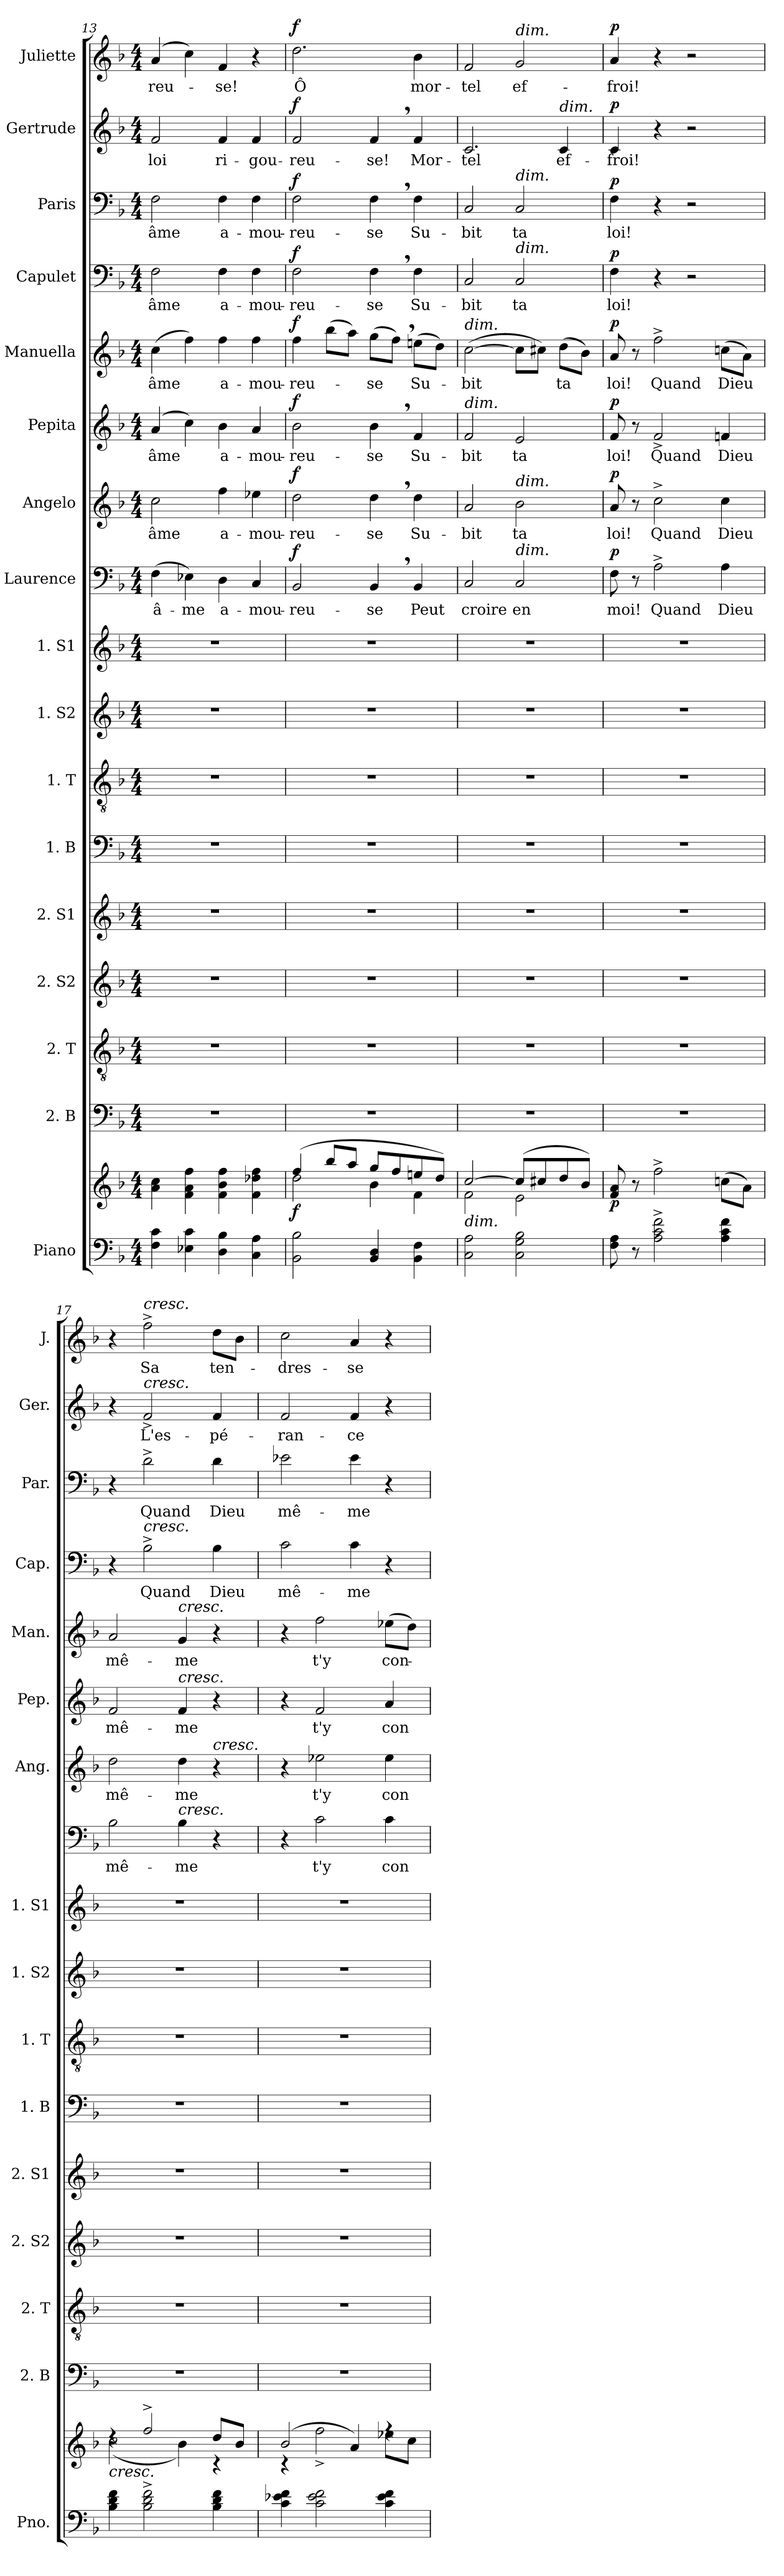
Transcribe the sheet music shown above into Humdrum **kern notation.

**kern	**kern	**dynam	**kern	**kern	**kern	**kern	**kern	**kern	**kern	**kern	**kern	**text	**dynam	**kern	**text	**dynam	**kern	**text	**dynam	**kern	**text	**dynam	**kern	**text	**dynam	**kern	**text	**dynam	**kern	**text	**dynam	**kern	**text	**dynam
*part17	*part17	*part17	*part16	*part15	*part14	*part13	*part12	*part11	*part10	*part9	*part8	*part8	*part8	*part7	*part7	*part7	*part6	*part6	*part6	*part5	*part5	*part5	*part4	*part4	*part4	*part3	*part3	*part3	*part2	*part2	*part2	*part1	*part1	*part1
*staff18	*staff17	*staff17/18	*staff16	*staff15	*staff14	*staff13	*staff12	*staff11	*staff10	*staff9	*staff8	*staff8	*staff8	*staff7	*staff7	*staff7	*staff6	*staff6	*staff6	*staff5	*staff5	*staff5	*staff4	*staff4	*staff4	*staff3	*staff3	*staff3	*staff2	*staff2	*staff2	*staff1	*staff1	*staff1
*I"Piano	*	*	*I"2. B	*I"2. T	*I"2. S2	*I"2. S1	*I"1. B	*I"1. T	*I"1. S2	*I"1. S1	*I"Laurence	*	*	*I"Angelo	*	*	*I"Pepita	*	*	*I"Manuella	*	*	*I"Capulet	*	*	*I"Paris	*	*	*I"Gertrude	*	*	*I"Juliette	*	*
*I'Pno.	*	*	*I'2. B	*I'2. T	*I'2. S2	*I'2. S1	*I'1. B	*I'1. T	*I'1. S2	*I'1. S1	*	*	*	*I'Ang.	*	*	*I'Pep.	*	*	*I'Man.	*	*	*I'Cap.	*	*	*I'Par.	*	*	*I'Ger.	*	*	*I'J.	*	*
*clefF4	*clefG2	*	*clefF4	*clefGv2	*clefG2	*clefG2	*clefF4	*clefGv2	*clefG2	*clefG2	*clefF4	*	*	*clefG2	*	*	*clefG2	*	*	*clefG2	*	*	*clefF4	*	*	*clefF4	*	*	*clefG2	*	*	*clefG2	*	*
*k[b-]	*k[b-]	*	*k[b-]	*k[b-]	*k[b-]	*k[b-]	*k[b-]	*k[b-]	*k[b-]	*k[b-]	*k[b-]	*	*	*k[b-]	*	*	*k[b-]	*	*	*k[b-]	*	*	*k[b-]	*	*	*k[b-]	*	*	*k[b-]	*	*	*k[b-]	*	*
*M4/4	*M4/4	*	*M4/4	*M4/4	*M4/4	*M4/4	*M4/4	*M4/4	*M4/4	*M4/4	*M4/4	*	*	*M4/4	*	*	*M4/4	*	*	*M4/4	*	*	*M4/4	*	*	*M4/4	*	*	*M4/4	*	*	*M4/4	*	*
=13	=13	=13	=13	=13	=13	=13	=13	=13	=13	=13	=13	=13	=13	=13	=13	=13	=13	=13	=13	=13	=13	=13	=13	=13	=13	=13	=13	=13	=13	=13	=13	=13	=13	=13
!	!	!	!	!	!	!	!	!	!	!	!	!LO:LY:b	!	!	!LO:LY:b	!	!	!LO:LY:b	!	!	!LO:LY:b	!	!	!LO:LY:b	!	!	!LO:LY:b	!	!	!LO:LY:b	!	!	!LO:LY:b	!
4F\ 4c\	4a\ 4cc\	.	1r	1r	1r	1r	1r	1r	1r	1r	(>4F\	â-	.	2cc\	âme	.	(>4a/	âme	.	(>4cc\	âme	.	2F\	âme	.	2F\	âme	.	2f/	loi	.	(>4a/	-reu-	.
!	!	!	!	!	!	!	!	!	!	!	!	!LO:LY:b	!	!	!	!	!	!	!	!	!	!	!	!	!	!	!	!	!	!	!	!	!	!
4E-X\ 4c\	4f\ 4a\ 4ff\	.	.	.	.	.	.	.	.	.	4E-X\)	-me	.	.	.	.	4cc\)	.	.	4ff\)	.	.	.	.	.	.	.	.	.	.	.	4cc\)	.	.
!	!	!	!	!	!	!	!	!	!	!	!	!LO:LY:b	!	!	!LO:LY:b	!	!	!LO:LY:b	!	!	!LO:LY:b	!	!	!LO:LY:b	!	!	!LO:LY:b	!	!	!LO:LY:b	!	!	!LO:LY:b	!
4D\ 4B-\	4f\ 4b-\ 4ff\	.	.	.	.	.	.	.	.	.	4D\	a-	.	4ff\	a-	.	4b-\	a-	.	4ff\	a-	.	4F\	a-	.	4F\	a-	.	4f/	ri-	.	4f/	-se!	.
!	!	!	!	!	!	!	!	!	!	!	!	!LO:LY:b	!	!	!LO:LY:b	!	!	!LO:LY:b	!	!	!LO:LY:b	!	!	!LO:LY:b	!	!	!LO:LY:b	!	!	!LO:LY:b	!	!	!	!
4C\ 4A\	4f\ 4dd-X\ 4ff\	.	.	.	.	.	.	.	.	.	4C/	-mou-	.	4ee-X\	-mou-	.	4a/	-mou-	.	4ff\	-mou-	.	4F\	-mou-	.	4F\	-mou-	.	4f/	-gou-	.	4r	.	.
=14	=14	=14	=14	=14	=14	=14	=14	=14	=14	=14	=14	=14	=14	=14	=14	=14	=14	=14	=14	=14	=14	=14	=14	=14	=14	=14	=14	=14	=14	=14	=14	=14	=14	=14
*	*^	*	*	*	*	*	*	*	*	*	*	*	*	*	*	*	*	*	*	*	*	*	*	*	*	*	*	*	*	*	*	*	*	*
!	!	!	!LO:DY:b	!	!	!	!	!	!	!	!	!	!LO:LY:b	!LO:DY:a	!	!LO:LY:b	!LO:DY:a	!	!LO:LY:b	!LO:DY:a	!	!LO:LY:b	!LO:DY:a	!	!LO:LY:b	!LO:DY:a	!	!LO:LY:b	!LO:DY:a	!	!LO:LY:b	!LO:DY:a	!	!LO:LY:b	!LO:DY:a
2BB-\ 2B-\	(>4ff/	2dd\	f	1r	1r	1r	1r	1r	1r	1r	1r	2BB-/	-reu-	f	2dd\	-reu-	f	2b-\	-reu-	f	4ff\	-reu-	f	2F\	-reu-	f	2F\	-reu-	f	2f/	-reu-	f	2.dd\	Ô	f
.	8bb-/L	.	.	.	.	.	.	.	.	.	.	.	.	.	.	.	.	.	.	.	(>8bb-\L	.	.	.	.	.	.	.	.	.	.	.	.	.	.
.	8aa/J	.	.	.	.	.	.	.	.	.	.	.	.	.	.	.	.	.	.	.	8aa\J)	.	.	.	.	.	.	.	.	.	.	.	.	.	.
!	!	!	!	!	!	!	!	!	!	!	!	!	!LO:LY:b	!	!	!LO:LY:b	!	!	!LO:LY:b	!	!	!LO:LY:b	!	!	!LO:LY:b	!	!	!LO:LY:b	!	!	!LO:LY:b	!	!	!	!
4BB-/ 4D/	8gg/L	4b-\	.	.	.	.	.	.	.	.	.	4BB-,/	-se	.	4dd,\	-se	.	4b-,\	-se	.	(>8gg\L	-se	.	4F,\	-se	.	4F,\	-se	.	4f,/	-se!	.	.	.	.
.	8ff/	.	.	.	.	.	.	.	.	.	.	.	.	.	.	.	.	.	.	.	8ff,\J)	.	.	.	.	.	.	.	.	.	.	.	.	.	.
!	!	!	!	!	!	!	!	!	!	!	!	!	!LO:LY:b	!	!	!LO:LY:b	!	!	!LO:LY:b	!	!	!LO:LY:b	!	!	!LO:LY:b	!	!	!LO:LY:b	!	!	!LO:LY:b	!	!	!LO:LY:b	!
4BB-\ 4F\	8een/	4f\	.	.	.	.	.	.	.	.	.	4BB-/	Peut	.	4dd\	Su-	.	4f/	Su-	.	(>8een\L	Su-	.	4F\	Su-	.	4F\	Su-	.	4f/	Mor-	.	4b-\	mor-	.
.	8dd/J)	.	.	.	.	.	.	.	.	.	.	.	.	.	.	.	.	.	.	.	8dd\J)	.	.	.	.	.	.	.	.	.	.	.	.	.	.
=15	=15	=15	=15	=15	=15	=15	=15	=15	=15	=15	=15	=15	=15	=15	=15	=15	=15	=15	=15	=15	=15	=15	=15	=15	=15	=15	=15	=15	=15	=15	=15	=15	=15	=15	=15
!	!	!	!	!	!	!	!	!	!	!	!	!	!	!	!	!	!	!	!	!	!LO:TX:a:i:t=dim.	!	!	!	!	!	!	!	!	!	!	!	!	!	!
!	!	!	!	!	!	!	!	!	!	!	!	!	!	!	!	!	!	!LO:TX:a:i:t=dim.	!	!	!	!	!	!	!	!	!	!	!	!	!	!	!	!	!
!	!LO:TX:b:i:t=dim.	!	!	!	!	!	!	!	!	!	!	!	!	!	!	!	!	!	!	!	!	!	!	!	!	!	!	!	!	!	!	!	!	!	!
!	!	!	!	!	!	!	!	!	!	!	!	!	!LO:LY:b	!	!	!LO:LY:b	!	!	!LO:LY:b	!	!	!LO:LY:b	!	!	!LO:LY:b	!	!	!LO:LY:b	!	!	!LO:LY:b	!	!	!LO:LY:b	!
2C\ 2A\	[2cc/	2f\	.	1r	1r	1r	1r	1r	1r	1r	1r	2C/	croire	.	2a/	-bit	.	2f/	-bit	.	(>[2cc\	-bit	.	2C/	-bit	.	2C/	-bit	.	2.c/	-tel	.	2f/	-tel	.
!	!	!	!	!	!	!	!	!	!	!	!	!	!	!	!	!	!	!	!	!	!	!	!	!	!	!	!	!	!	!	!	!	!LO:TX:a:i:t=dim.	!	!
!	!	!	!	!	!	!	!	!	!	!	!	!	!	!	!	!	!	!	!	!	!	!	!	!	!	!	!LO:TX:a:i:t=dim.	!	!	!	!	!	!	!	!
!	!	!	!	!	!	!	!	!	!	!	!	!	!	!	!	!	!	!	!	!	!	!	!	!LO:TX:a:i:t=dim.	!	!	!	!	!	!	!	!	!	!	!
!	!	!	!	!	!	!	!	!	!	!	!	!	!	!	!LO:TX:a:i:t=dim.	!	!	!	!	!	!	!	!	!	!	!	!	!	!	!	!	!	!	!	!
!	!	!	!	!	!	!	!	!	!	!	!	!LO:TX:a:i:t=dim.	!	!	!	!	!	!	!	!	!	!	!	!	!	!	!	!	!	!	!	!	!	!	!
!	!	!	!	!	!	!	!	!	!	!	!	!	!LO:LY:b	!	!	!LO:LY:b	!	!	!LO:LY:b	!	!	!	!	!	!LO:LY:b	!	!	!LO:LY:b	!	!	!	!	!	!LO:LY:b	!
2C\ 2G\ 2B-\	(>8cc/L]	2e\	.	.	.	.	.	.	.	.	.	2C/	en	.	2b-\	ta	.	2e/	ta	.	8cc\L]	.	.	2C/	ta	.	2C/	ta	.	.	.	.	2g/	ef-	.
.	8cc#X/	.	.	.	.	.	.	.	.	.	.	.	.	.	.	.	.	.	.	.	8cc#X\J)	.	.	.	.	.	.	.	.	.	.	.	.	.	.
!	!	!	!	!	!	!	!	!	!	!	!	!	!	!	!	!	!	!	!	!	!	!	!	!	!	!	!	!	!	!LO:TX:a:i:t=dim.	!	!	!	!	!
!	!	!	!	!	!	!	!	!	!	!	!	!	!	!	!	!	!	!	!	!	!	!LO:LY:b	!	!	!	!	!	!	!	!	!LO:LY:b	!	!	!	!
.	8dd/	.	.	.	.	.	.	.	.	.	.	.	.	.	.	.	.	.	.	.	(>8dd\L	ta	.	.	.	.	.	.	.	4c/	ef-	.	.	.	.
.	8b-/J)	.	.	.	.	.	.	.	.	.	.	.	.	.	.	.	.	.	.	.	8b-\J)	.	.	.	.	.	.	.	.	.	.	.	.	.	.
*	*v	*v	*	*	*	*	*	*	*	*	*	*	*	*	*	*	*	*	*	*	*	*	*	*	*	*	*	*	*	*	*	*	*	*	*
!!LO:PB:g=z
=16	=16	=16	=16	=16	=16	=16	=16	=16	=16	=16	=16	=16	=16	=16	=16	=16	=16	=16	=16	=16	=16	=16	=16	=16	=16	=16	=16	=16	=16	=16	=16	=16	=16	=16
!	!	!LO:DY:b	!	!	!	!	!	!	!	!	!	!LO:LY:b	!LO:DY:a	!	!LO:LY:b	!LO:DY:a	!	!LO:LY:b	!LO:DY:a	!	!LO:LY:b	!LO:DY:a	!	!LO:LY:b	!LO:DY:a	!	!LO:LY:b	!LO:DY:a	!	!LO:LY:b	!LO:DY:a	!	!LO:LY:b	!LO:DY:a
8F\ 8A\	8f/ 8a/	p	1r	1r	1r	1r	1r	1r	1r	1r	8F\	moi!	p	8a/	loi!	p	8f/	loi!	p	8a/	loi!	p	4F\	loi!	p	4F\	loi!	p	4c/	-froi!	p	4a/	-froi!	p
8r	8r	.	.	.	.	.	.	.	.	.	8r	.	.	8r	.	.	8r	.	.	8r	.	.	.	.	.	.	.	.	.	.	.	.	.	.
!	!	!	!	!	!	!	!	!	!	!	!	!LO:LY:b	!	!	!LO:LY:b	!	!	!LO:LY:b	!	!	!LO:LY:b	!	!	!	!	!	!	!	!	!	!	!	!	!
2A\^ 2c\^ 2f\^	2ff^\	.	.	.	.	.	.	.	.	.	2A^\	Quand	.	2cc^\	Quand	.	2f^/	Quand	.	2ff^\	Quand	.	4r	.	.	4r	.	.	4r	.	.	4r	.	.
.	.	.	.	.	.	.	.	.	.	.	.	.	.	.	.	.	.	.	.	.	.	.	2r	.	.	2r	.	.	2r	.	.	2r	.	.
!	!	!	!	!	!	!	!	!	!	!	!	!LO:LY:b	!	!	!LO:LY:b	!	!	!LO:LY:b	!	!	!LO:LY:b	!	!	!	!	!	!	!	!	!	!	!	!	!
4A\ 4c\ 4f\	(>8ccn\L	.	.	.	.	.	.	.	.	.	4A\	Dieu	.	4cc\	Dieu	.	4fn/	Dieu	.	(>8ccn\L	Dieu	.	.	.	.	.	.	.	.	.	.	.	.	.
.	8a\J)	.	.	.	.	.	.	.	.	.	.	.	.	.	.	.	.	.	.	8a\J)	.	.	.	.	.	.	.	.	.	.	.	.	.	.
=17	=17	=17	=17	=17	=17	=17	=17	=17	=17	=17	=17	=17	=17	=17	=17	=17	=17	=17	=17	=17	=17	=17	=17	=17	=17	=17	=17	=17	=17	=17	=17	=17	=17	=17
*	*^	*	*	*	*	*	*	*	*	*	*	*	*	*	*	*	*	*	*	*	*	*	*	*	*	*	*	*	*	*	*	*	*	*
!	!LO:TX:b:i:t=cresc.	!	!	!	!	!	!	!	!	!	!	!	!	!	!	!	!	!	!	!	!	!	!	!	!	!	!	!	!	!	!	!	!	!	!
!	!	!	!	!	!	!	!	!	!	!	!	!	!LO:LY:b	!	!	!LO:LY:b	!	!	!LO:LY:b	!	!	!LO:LY:b	!	!	!	!	!	!	!	!	!	!	!	!	!
4B-\ 4d\ 4f\	4rdd	(<2cc\	.	1r	1r	1r	1r	1r	1r	1r	1r	2B-\	mê-	.	2dd\	mê-	.	2f/	mê-	.	2a/	mê-	.	4r	.	.	4r	.	.	4r	.	.	4r	.	.
!	!	!	!	!	!	!	!	!	!	!	!	!	!	!	!	!	!	!	!	!	!	!	!	!	!	!	!	!	!	!	!	!	!LO:TX:a:i:t=cresc.	!	!
!	!	!	!	!	!	!	!	!	!	!	!	!	!	!	!	!	!	!	!	!	!	!	!	!	!	!	!	!	!	!LO:TX:a:i:t=cresc.	!	!	!	!	!
!	!	!	!	!	!	!	!	!	!	!	!	!	!	!	!	!	!	!	!	!	!	!	!	!LO:TX:a:i:t=cresc.	!	!	!	!	!	!	!	!	!	!	!
!	!	!	!	!	!	!	!	!	!	!	!	!	!	!	!	!	!	!	!	!	!	!	!	!	!LO:LY:b	!	!	!LO:LY:b	!	!	!LO:LY:b	!	!	!LO:LY:b	!
2B-\^ 2d\^ 2f\^	2ff^/	.	.	.	.	.	.	.	.	.	.	.	.	.	.	.	.	.	.	.	.	.	.	2B-^\	Quand	.	2d^\	Quand	.	2f^/	L'es-	.	2ff^\	Sa	.
!	!	!	!	!	!	!	!	!	!	!	!	!	!	!	!	!	!	!	!	!	!LO:TX:a:i:t=cresc.	!	!	!	!	!	!	!	!	!	!	!	!	!	!
!	!	!	!	!	!	!	!	!	!	!	!	!	!	!	!	!	!	!LO:TX:a:i:t=cresc.	!	!	!	!	!	!	!	!	!	!	!	!	!	!	!	!	!
!	!	!	!	!	!	!	!	!	!	!	!	!LO:TX:a:i:t=cresc.	!	!	!	!	!	!	!	!	!	!	!	!	!	!	!	!	!	!	!	!	!	!	!
!	!	!	!	!	!	!	!	!	!	!	!	!	!LO:LY:b	!	!	!LO:LY:b	!	!	!LO:LY:b	!	!	!LO:LY:b	!	!	!	!	!	!	!	!	!	!	!	!	!
.	.	4b-\)	.	.	.	.	.	.	.	.	.	4B-\	-me	.	4dd\	-me	.	4f/	-me	.	4g/	-me	.	.	.	.	.	.	.	.	.	.	.	.	.
!	!	!	!	!	!	!	!	!	!	!	!	!	!	!	!LO:TX:a:i:t=cresc.	!	!	!	!	!	!	!	!	!	!	!	!	!	!	!	!	!	!	!	!
!	!	!	!	!	!	!	!	!	!	!	!	!	!	!	!	!	!	!	!	!	!	!	!	!	!LO:LY:b	!	!	!LO:LY:b	!	!	!LO:LY:b	!	!	!LO:LY:b	!
4B-\ 4d\ 4f\	8dd/L	4r	.	.	.	.	.	.	.	.	.	4r	.	.	4r	.	.	4r	.	.	4r	.	.	4B-\	Dieu	.	4d\	Dieu	.	4f/	-pé-	.	8dd\L	ten-	.
.	8b-/J	.	.	.	.	.	.	.	.	.	.	.	.	.	.	.	.	.	.	.	.	.	.	.	.	.	.	.	.	.	.	.	8b-\J	.	.
=18	=18	=18	=18	=18	=18	=18	=18	=18	=18	=18	=18	=18	=18	=18	=18	=18	=18	=18	=18	=18	=18	=18	=18	=18	=18	=18	=18	=18	=18	=18	=18	=18	=18	=18	=18
!	!	!	!	!	!	!	!	!	!	!	!	!	!	!	!	!	!	!	!	!	!	!	!	!	!LO:LY:b	!	!	!LO:LY:b	!	!	!LO:LY:b	!	!	!LO:LY:b	!
4c\ 4e-X\ 4f\	(<2b-/	4r	.	1r	1r	1r	1r	1r	1r	1r	1r	4r	.	.	4r	.	.	4r	.	.	4r	.	.	2c\	mê-	.	2e-X\	mê-	.	2f/	-ran-	.	2cc\	-dres-	.
!	!	!	!	!	!	!	!	!	!	!	!	!	!LO:LY:b	!	!	!LO:LY:b	!	!	!LO:LY:b	!	!	!LO:LY:b	!	!	!	!	!	!	!	!	!	!	!	!	!
2c\ 2e-\ 2f\	.	2ff^\	.	.	.	.	.	.	.	.	.	2c\	t'y	.	2ee-X\	t'y	.	2f/	t'y	.	2ff\	t'y	.	.	.	.	.	.	.	.	.	.	.	.	.
!	!	!	!	!	!	!	!	!	!	!	!	!	!	!	!	!	!	!	!	!	!	!	!	!	!LO:LY:b	!	!	!LO:LY:b	!	!	!LO:LY:b	!	!	!LO:LY:b	!
.	4a/)	.	.	.	.	.	.	.	.	.	.	.	.	.	.	.	.	.	.	.	.	.	.	4c\	-me	.	4e-\	-me	.	4f/	-ce	.	4a/	-se	.
!	!	!	!	!	!	!	!	!	!	!	!	!	!LO:LY:b	!	!	!LO:LY:b	!	!	!LO:LY:b	!	!	!LO:LY:b	!	!	!	!	!	!	!	!	!	!	!	!	!
4c\ 4e-\ 4f\	4rff	8ee-X\L	.	.	.	.	.	.	.	.	.	4c\	con-	.	4ee-\	con-	.	4a/	con-	.	(>8ee-X\L	con-	.	4r	.	.	4r	.	.	4r	.	.	4r	.	.
.	.	8cc\J	.	.	.	.	.	.	.	.	.	.	.	.	.	.	.	.	.	.	8dd\J)	.	.	.	.	.	.	.	.	.	.	.	.	.	.
*	*v	*v	*	*	*	*	*	*	*	*	*	*	*	*	*	*	*	*	*	*	*	*	*	*	*	*	*	*	*	*	*	*	*	*	*
=	=	=	=	=	=	=	=	=	=	=	=	=	=	=	=	=	=	=	=	=	=	=	=	=	=	=	=	=	=	=	=	=	=	=
*-	*-	*-	*-	*-	*-	*-	*-	*-	*-	*-	*-	*-	*-	*-	*-	*-	*-	*-	*-	*-	*-	*-	*-	*-	*-	*-	*-	*-	*-	*-	*-	*-	*-	*-
